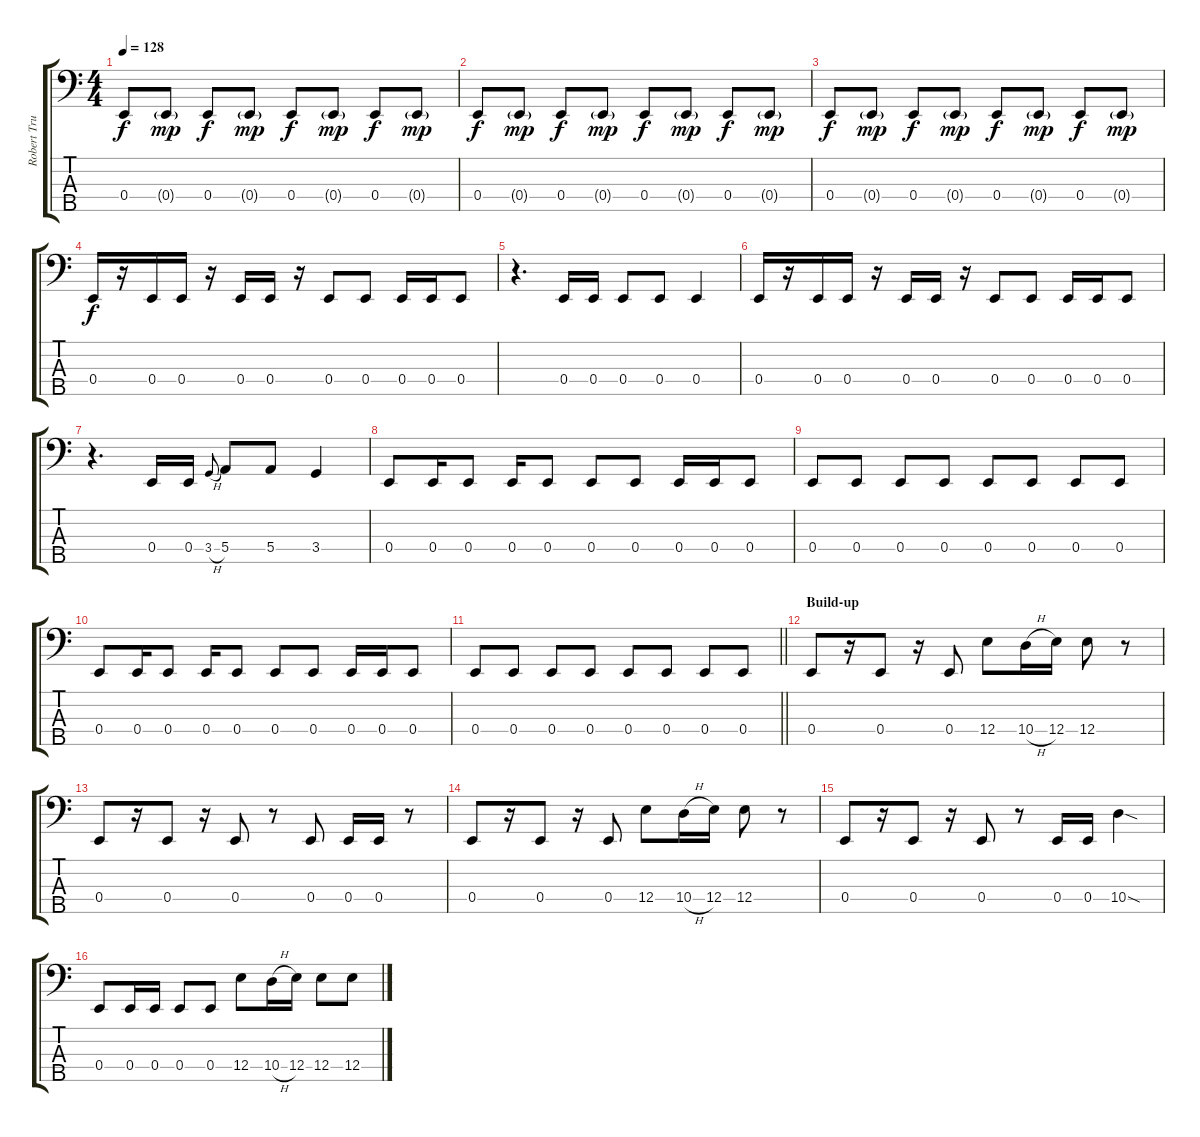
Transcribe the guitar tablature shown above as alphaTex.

\track ("Robert Trujillo (Bass)" "Robert Tru") {instrument electricbassfinger}
\staff {score tabs}
\tuning (G2 D2 A1 E1 B0) {hide}
\ts (4 4)
\tempo 128
\clef f4
\ks c
0.4.8{dy f} 0.4{g}.8{dy mp} 0.4.8{dy f} 0.4{g}.8{dy mp} 0.4.8{dy f} 0.4{g}.8{dy mp} 0.4.8{dy f} 0.4{g}.8{dy mp} |
0.4.8{dy f} 0.4{g}.8{dy mp} 0.4.8{dy f} 0.4{g}.8{dy mp} 0.4.8{dy f} 0.4{g}.8{dy mp} 0.4.8{dy f} 0.4{g}.8{dy mp} |
0.4.8{dy f} 0.4{g}.8{dy mp} 0.4.8{dy f} 0.4{g}.8{dy mp} 0.4.8{dy f} 0.4{g}.8{dy mp} 0.4.8{dy f} 0.4{g}.8{dy mp} |
0.4.16{dy f} r.16 0.4.16 0.4.16 r.16 0.4.16 0.4.16 r.16 0.4.8 0.4.8 0.4.16 0.4.16 0.4.8 |
r.4{d} 0.4.16 0.4.16 0.4.8 0.4.8 0.4.4 |
0.4.16 r.16 0.4.16 0.4.16 r.16 0.4.16 0.4.16 r.16 0.4.8 0.4.8 0.4.16 0.4.16 0.4.8 |
r.4{d} 0.4.16 0.4.16 3.4{h}.8{gr onbeat} 5.4.8 5.4.8 3.4.4 |
0.4.8{volume 11} 0.4.16 0.4.8 0.4.16 0.4.8 0.4.8 0.4.8 0.4.16 0.4.16 0.4.8 |
0.4.8 0.4.8 0.4.8 0.4.8 0.4.8 0.4.8 0.4.8 0.4.8 |
0.4.8 0.4.16 0.4.8 0.4.16 0.4.8 0.4.8 0.4.8 0.4.16 0.4.16 0.4.8 |
\barLineRight lightlight
0.4.8 0.4.8 0.4.8 0.4.8 0.4.8 0.4.8 0.4.8 0.4.8 |
\section ("" "Build-up")
0.4.8{volume 12} r.16 0.4.8 r.16 0.4.8 12.4.8 10.4{h}.16 12.4.16 12.4.8 r.8 |
0.4.8 r.16 0.4.8 r.16 0.4.8 r.8 0.4.8 0.4.16 0.4.16 r.8 |
0.4.8 r.16 0.4.8 r.16 0.4.8 12.4.8 10.4{h}.16 12.4.16 12.4.8 r.8 |
0.4.8 r.16 0.4.8 r.16 0.4.8 r.8 0.4.16 0.4.16 10.4{sod}.4 |
0.4.8 0.4.16 0.4.16 0.4.8 0.4.8 12.4.8 10.4{h}.16 12.4.16 12.4.8 12.4.8
